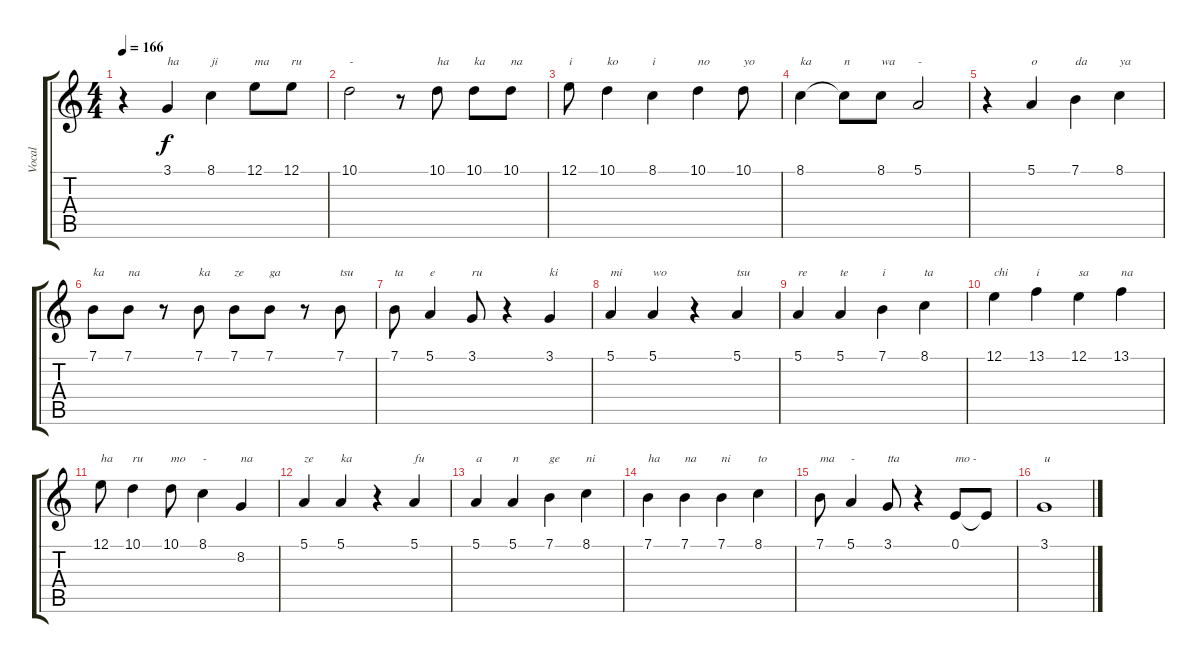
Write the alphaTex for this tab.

\track ("Vocal" "Vocal") {instrument flute}
\staff {score tabs}
\tuning (E4 B3 G3 D3 A2 E2) {hide}
\ts (4 4)
\tempo 166
\clef g2
\ks c
r.4{dy f} 3.1.4{txt "ha"} 8.1.4{txt "ji"} 12.1.8{txt "ma"} 12.1.8{txt "ru"} |
10.1.2{txt "-"} r.8 10.1.8{txt "ha"} 10.1.8{txt "ka"} 10.1.8{txt "na"} |
12.1.8{txt "i"} 10.1.4{txt "ko"} 8.1.4{txt "i"} 10.1.4{txt "no"} 10.1.8{txt "yo"} |
8.1.4{txt "ka"} 8.1{t}.8{txt "n"} 8.1.8{txt "wa"} 5.1.2{txt "-"} |
r.4 5.1.4{txt "o"} 7.1.4{txt "da"} 8.1.4{txt "ya"} |
7.1.8{txt "ka"} 7.1.8{txt "na"} r.8 7.1.8{txt "ka"} 7.1.8{txt "ze"} 7.1.8{txt "ga"} r.8 7.1.8{txt "tsu"} |
7.1.8{txt "ta"} 5.1.4{txt "e"} 3.1.8{txt "ru"} r.4 3.1.4{txt "ki"} |
5.1.4{txt "mi"} 5.1.4{txt "wo"} r.4 5.1.4{txt "tsu"} |
5.1.4{txt "re"} 5.1.4{txt "te"} 7.1.4{txt "i"} 8.1.4{txt "ta"} |
12.1.4{txt "chi"} 13.1.4{txt "i"} 12.1.4{txt "sa"} 13.1.4{txt "na"} |
12.1.8{txt "ha"} 10.1.4{txt "ru"} 10.1.8{txt "mo"} 8.1.4{txt "-"} 8.2.4{txt "na"} |
5.1.4{txt "ze"} 5.1.4{txt "ka"} r.4 5.1.4{txt "fu"} |
5.1.4{txt "a"} 5.1.4{txt "n"} 7.1.4{txt "ge"} 8.1.4{txt "ni"} |
7.1.4{txt "ha"} 7.1.4{txt "na"} 7.1.4{txt "ni"} 8.1.4{txt "to"} |
7.1.8{txt "ma"} 5.1.4{txt "-"} 3.1.8{txt "tta"} r.4 0.1.8{txt "mo -"} 0.1{t}.8 |
3.1.1{txt "u"}
